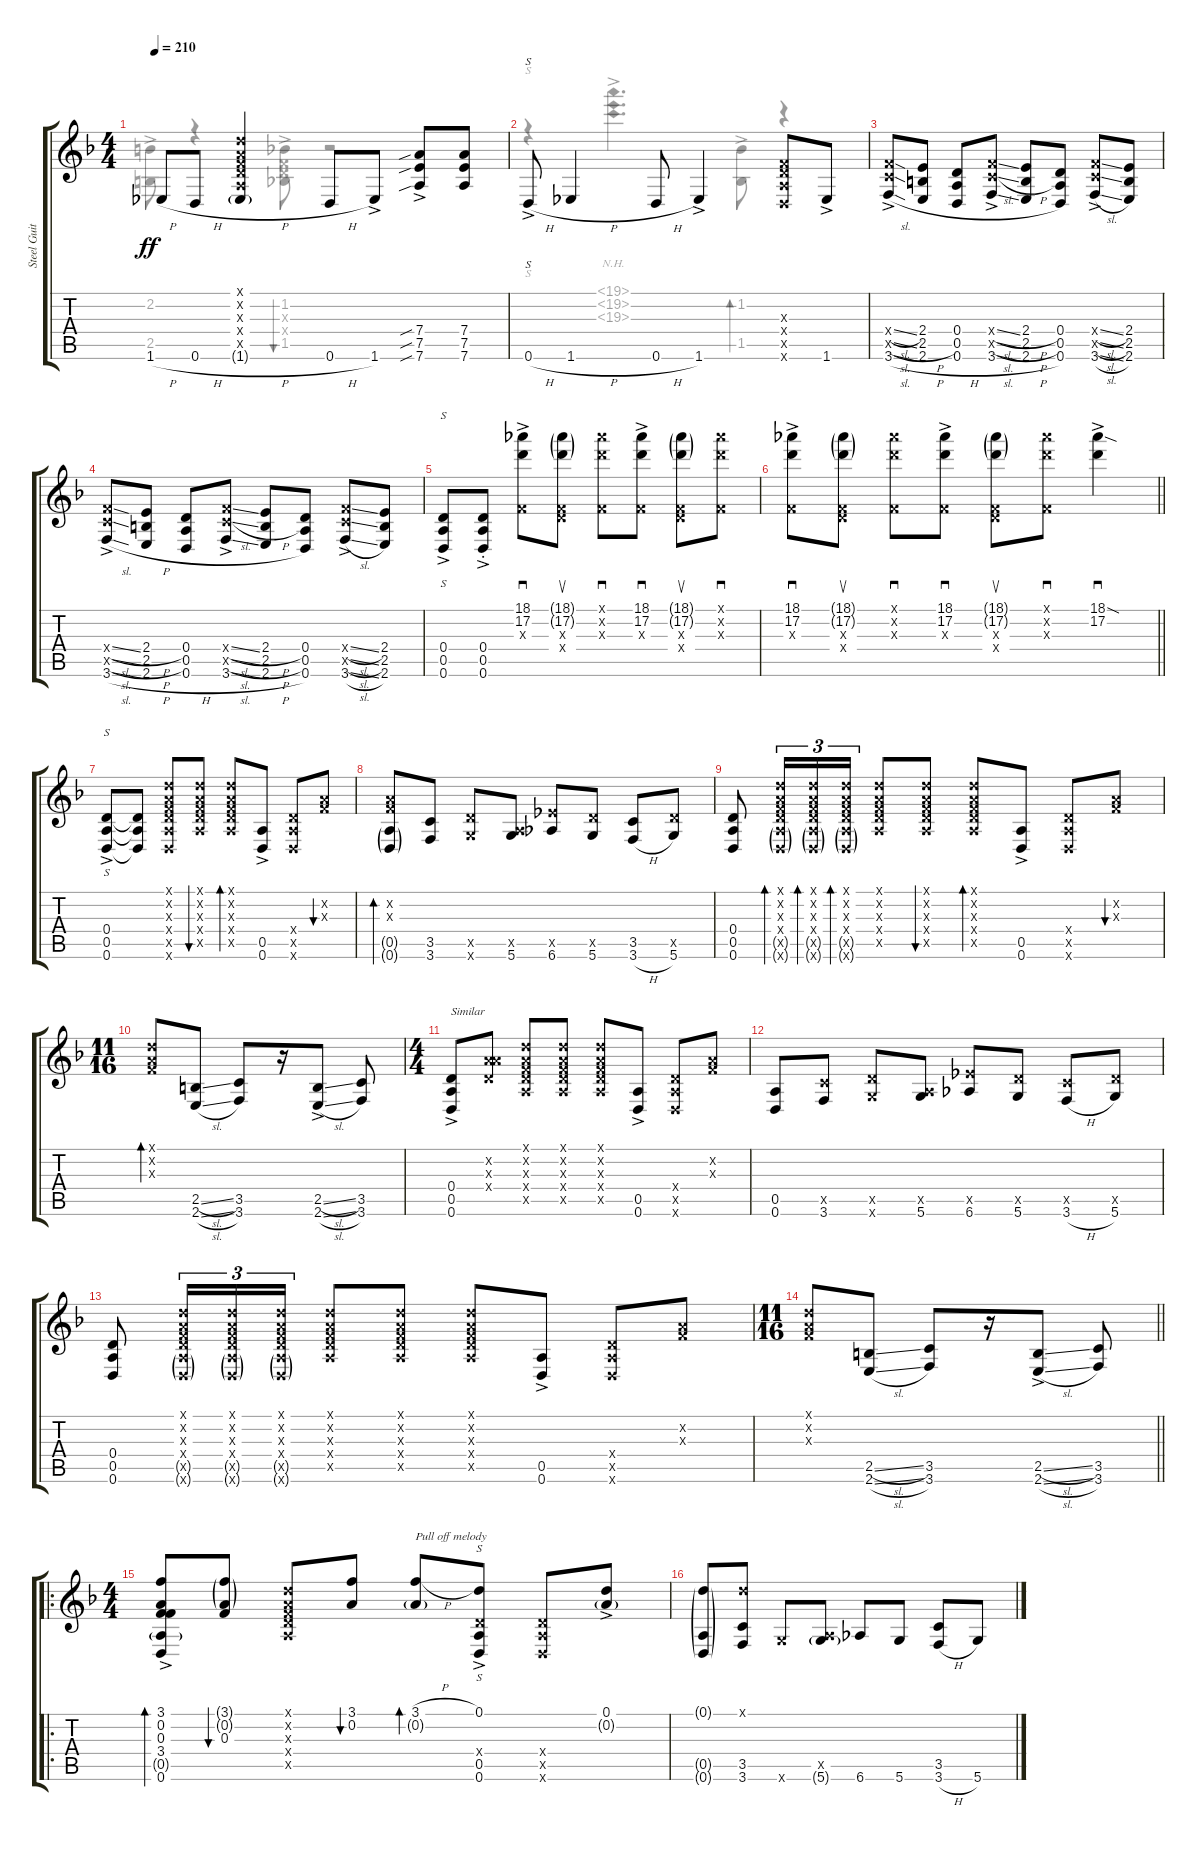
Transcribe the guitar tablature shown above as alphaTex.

\track ("Steel Guitar" "Steel Guit") {instrument acousticguitarsteel}
\staff {score tabs}
\tuning (D4 A3 F3 D3 A2 D2) {hide}
\voice
\ts (4 4)
\tempo 210
\clef g2
\ks dminor
1.6{h t}.8{dy ff} 0.6{h}.8 (0.1{x} 0.2{x} 0.3{x} 0.4{x} 0.5{x} 1.6{h g}).4 0.6{h}.8 1.6{ac}.8 (7.4{sib ac} 7.5{sib} 7.6{sib}).8 (7.4 7.5 7.6).8 |
0.6{h ac}.8{s} 1.6{h}.4 0.6{h}.8 1.6{ac}.4 (0.3{x} 0.4{x} 0.5{x} 0.6{x}).8 1.6{ac}.8 |
(3.4{sl x} 3.5{sl x} 3.6{sl ac}).8 (2.4 2.5{h} 2.6{h}).8 (0.4 0.5 0.6{h}).8 (3.4{sl x} 3.5{sl x} 3.6{sl ac}).8 (2.4{h} 2.5{h} 2.6{h}).8 (0.4 0.5 0.6).8 (3.4{sl x} 3.5{sl x} 3.6{sl ac}).8 (2.4 2.5 2.6).8 |
(3.4{sl x} 3.5{sl x} 3.6{sl ac}).8 (2.4{h} 2.5{h} 2.6{h}).8 (0.4 0.5 0.6{h}).8 (3.4{sl x} 3.5{sl x} 3.6{sl ac}).8 (2.4{h} 2.5{h} 2.6{h}).8 (0.4 0.5 0.6).8 (3.4{sl x} 3.5{sl x} 3.6{sl ac}).8 (2.4 2.5 2.6).8 |
(0.4{ac} 0.5{ac} 0.6{ac}).8{s} (0.4{ac st} 0.5{ac st} 0.6{ac st}).8 (18.1{ac} 17.2{ac} 0.3{x}).8{sd} (18.1{g} 17.2{g} 0.3{x} 0.4{x}).8{su} (18.1{x} 17.2{x} 0.3{x}).8{sd} (18.1{ac} 17.2{ac} 0.3{x}).8{sd} (18.1{g} 17.2{g} 0.3{x} 0.4{x}).8{su} (18.1{x} 17.2{x} 0.3{x}).8{sd} |
\barLineRight lightlight
(18.1{ac} 17.2{ac} 0.3{x}).8{sd} (18.1{g} 17.2{g} 0.3{x} 0.4{x}).8{su} (18.1{x} 17.2{x} 0.3{x}).8{sd} (18.1{ac} 17.2{ac} 0.3{x}).8{sd} (18.1{g} 17.2{g} 0.3{x} 0.4{x}).8{su} (18.1{x} 17.2{x} 0.3{x}).8{sd} (18.1{sod ac} 17.2{ac}).4{sd} |
(0.4 0.5 0.6{ac}).8{s} (0.4{t} 0.5{t} 0.6{t}).8 (0.1{x} 0.2{x} 0.3{x} 0.4{x} 0.5{x} 0.6{x}).8 (0.1{x} 0.2{x} 0.3{x} 0.4{x} 0.5{x}).8{bu 30} (0.1{x} 0.2{x} 0.3{x} 0.4{x} 0.5{x}).8{bd 30} (0.5 0.6{ac}).8 (0.4{x} 0.5{x} 0.6{x}).8 (0.2{x} 0.3{x}).8{bu 30} |
(0.2{x} 0.3{x} 0.5{g} 0.6{g}).8{bd 30} (3.5 3.6).8 (5.5{x} 5.6{x}).8 (0.5{x} 5.6).8 (6.5{x} 6.6).8 (5.5{x} 5.6).8 (3.5 3.6{h}).8 (5.5{x} 5.6).8 |
(0.4 0.5 0.6).8 (0.1{x} 0.2{x} 0.3{x} 0.4{x} 0.5{g x} 0.6{g x}).16{tu (3 2) bd 30} (0.1{x} 0.2{x} 0.3{x} 0.4{x} 0.5{g x} 0.6{g x}).16{tu (3 2) bd 30} (0.1{x} 0.2{x} 0.3{x} 0.4{x} 0.5{g x} 0.6{g x}).16{tu (3 2) bd 30} (0.1{x} 0.2{x} 0.3{x} 0.4{x} 0.5{x}).8 (0.1{x} 0.2{x} 0.3{x} 0.4{x} 0.5{x}).8{bu 30} (0.1{x} 0.2{x} 0.3{x} 0.4{x} 0.5{x}).8{bd 30} (0.5 0.6{ac}).8 (0.4{x} 0.5{x} 0.6{x}).8 (0.2{x} 0.3{x}).8{bu 30} |
\ts (11 16)
(0.1{x} 0.2{x} 0.3{x}).8{bd 30} (2.5{sl} 2.6{sl}).8 (3.5 3.6).8 r.16 (2.5{sl ac} 2.6{sl ac}).8 (3.5 3.6).8 |
\ts (4 4)
(0.4 0.5 0.6{ac}).8{txt "Similar"} (0.2{x} 4.3{x} 0.4{x}).8 (0.1{x} 0.2{x} 0.3{x} 0.4{x} 0.5{x}).8 (0.1{x} 0.2{x} 0.3{x} 0.4{x} 0.5{x}).8 (0.1{x} 0.2{x} 0.3{x} 0.4{x} 0.5{x}).8 (0.5 0.6{ac}).8 (0.4{x} 0.5{x} 0.6{x}).8 (0.2{x} 0.3{x}).8 |
(0.5 0.6).8 (3.5{x} 3.6).8 (5.5{x} 5.6{x}).8 (0.5{x} 5.6).8 (6.5{x} 6.6).8 (5.5{x} 5.6).8 (3.5{x} 3.6{h}).8 (5.5{x} 5.6).8 |
(0.4 0.5 0.6).8 (0.1{x} 0.2{x} 0.3{x} 0.4{x} 0.5{g x} 0.6{g x}).16{tu (3 2)} (0.1{x} 0.2{x} 0.3{x} 0.4{x} 0.5{g x} 0.6{g x}).16{tu (3 2)} (0.1{x} 0.2{x} 0.3{x} 0.4{x} 0.5{g x} 0.6{g x}).16{tu (3 2)} (0.1{x} 0.2{x} 0.3{x} 0.4{x} 0.5{x}).8 (0.1{x} 0.2{x} 0.3{x} 0.4{x} 0.5{x}).8 (0.1{x} 0.2{x} 0.3{x} 0.4{x} 0.5{x}).8 (0.5 0.6{ac}).8 (0.4{x} 0.5{x} 0.6{x}).8 (0.2{x} 0.3{x}).8 |
\ts (11 16)
\barLineRight lightlight
(0.1{x} 0.2{x} 0.3{x}).8 (2.5{sl} 2.6{sl}).8 (3.5 3.6).8 r.16 (2.5{sl ac} 2.6{sl ac}).8 (3.5 3.6).8 |
\ro
\ts (4 4)
(3.1{ac} 0.2 0.3 3.4 0.5{g} 0.6{ac}).8{bd 30} (3.1{g} 0.2{g} 0.3).8{bu 30} (0.1{x} 0.2{x} 0.3{x} 0.4{x} 0.5{x}).8 (3.1 0.2).8{bu 30} (3.1{h} 0.2{g}).8{bd 30 txt "Pull off melody"} (0.1{ac} 0.4{x} 0.5{ac} 0.6).8{s} (0.4{x} 0.5{x} 0.6{x}).8 (0.1{ac} 0.2{g}).8 |
(0.1{g} 0.5{g} 0.6{g}).8 (0.1{x} 3.5 3.6).8 5.6{x}.8 (0.5{x} 5.6{g}).8 6.6.8 5.6.8 (3.5 3.6{h}).8 5.6.8
\voice
\clef g2
\ottava regular
\simile none
\ks dminor
(2.2{ac} 2.5{ac}).8{dy ff} r.4 (1.2{ac} 0.3{x} 0.4{x} 1.5{ac}).8{bu 30} r.2 |
r.4{s} (19.1{nh ac} 19.2{nh ac} 19.3{nh ac}).4{d} (1.2{ac} 1.5{ac}).8{bd 30} r.4 |
|
|
|
\barLineRight lightlight
|
|
|
|
|
|
|
|
\barLineRight lightlight
|
|
